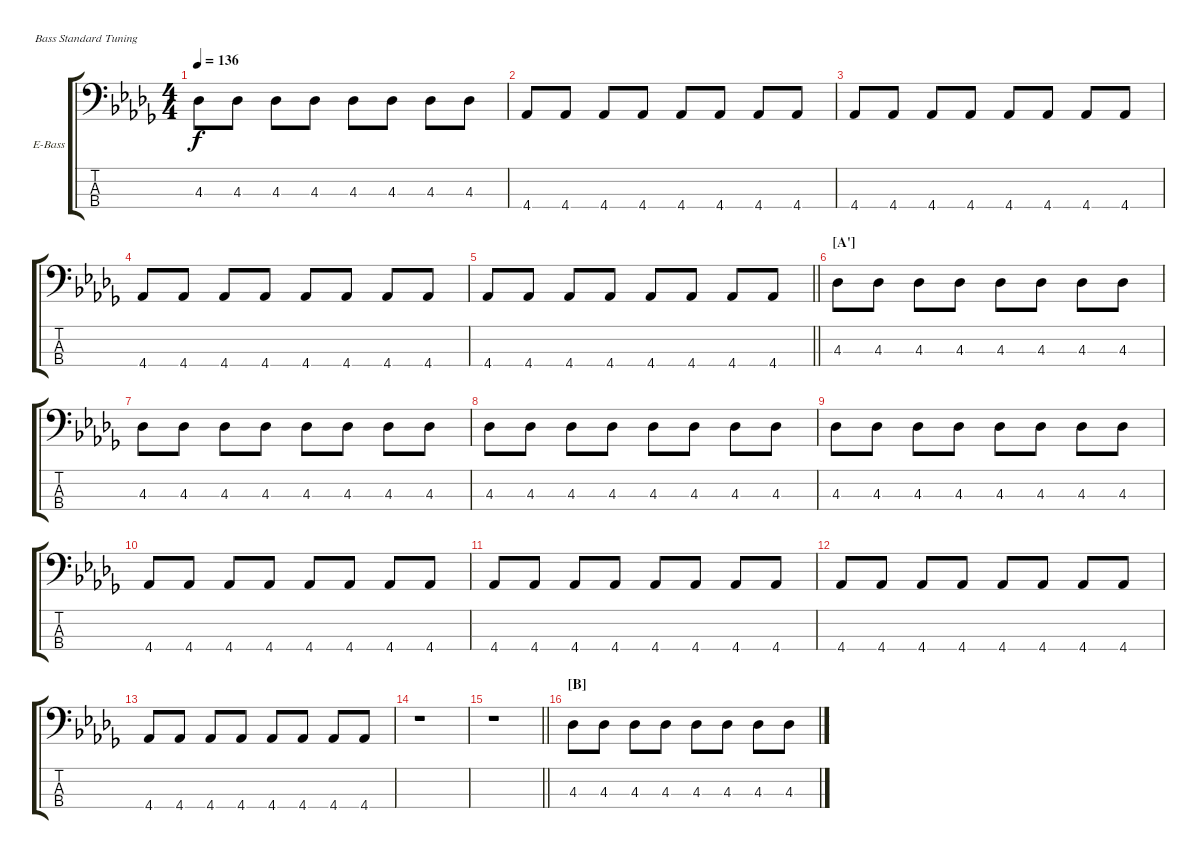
\bracketExtendMode groupsimilarinstruments
\firstSystemTrackNameOrientation horizontal
\otherSystemsTrackNameOrientation horizontal
\track ("Nikolai Fraiture" "E-Bass") {instrument electricbassfinger}
\staff {score tabs}
\tuning (G2 D2 A1 E1)
\ts (4 4)
\tempo 136
\clef f4
\ks db
4.3.8{dy f} 4.3.8 4.3.8 4.3.8 4.3.8 4.3.8 4.3.8 4.3.8 |
4.4.8 4.4.8 4.4.8 4.4.8 4.4.8 4.4.8 4.4.8 4.4.8 |
4.4.8 4.4.8 4.4.8 4.4.8 4.4.8 4.4.8 4.4.8 4.4.8 |
4.4.8 4.4.8 4.4.8 4.4.8 4.4.8 4.4.8 4.4.8 4.4.8 |
\barLineRight lightlight
4.4.8 4.4.8 4.4.8 4.4.8 4.4.8 4.4.8 4.4.8 4.4.8 |
\section ("A'" "")
4.3.8 4.3.8 4.3.8 4.3.8 4.3.8 4.3.8 4.3.8 4.3.8 |
4.3.8 4.3.8 4.3.8 4.3.8 4.3.8 4.3.8 4.3.8 4.3.8 |
4.3.8 4.3.8 4.3.8 4.3.8 4.3.8 4.3.8 4.3.8 4.3.8 |
4.3.8 4.3.8 4.3.8 4.3.8 4.3.8 4.3.8 4.3.8 4.3.8 |
4.4.8 4.4.8 4.4.8 4.4.8 4.4.8 4.4.8 4.4.8 4.4.8 |
4.4.8 4.4.8 4.4.8 4.4.8 4.4.8 4.4.8 4.4.8 4.4.8 |
4.4.8 4.4.8 4.4.8 4.4.8 4.4.8 4.4.8 4.4.8 4.4.8 |
4.4.8 4.4.8 4.4.8 4.4.8 4.4.8 4.4.8 4.4.8 4.4.8 |
r.1 |
\barLineRight lightlight
r.1 |
\section ("B" "")
4.3.8 4.3.8 4.3.8 4.3.8 4.3.8 4.3.8 4.3.8 4.3.8
